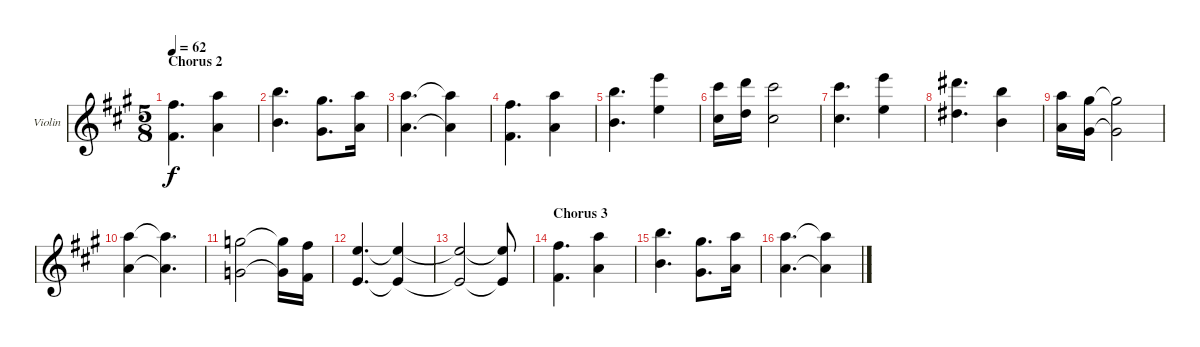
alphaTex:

\defaultSystemsLayout 4
\bracketExtendMode groupsimilarinstruments
\firstSystemTrackNameOrientation horizontal
\otherSystemsTrackNameOrientation horizontal
\track ("Violin" "Violin") {instrument violin}
\staff {score}
\tuning (E5 A4 D4 G3)
\ts (5 8)
\section ("" "Chorus 2")
\tempo 62
\clef g2
\ks f#minor
(2.1 4.3).4{d dy f} (0.2 5.1).4 |
(7.1 9.3).4{d} (6.3 4.1).8{d} (5.1 0.2).16 |
(0.2 5.1).4{d} (5.1{t} 0.2{t}).4 |
(2.1 4.3).4{d} (0.2 5.1).4 |
(7.1 9.3).4{d} (7.2 12.1).4 |
(9.1 11.3).16 (10.1 12.3).16 (9.1 11.3).2 |
(11.3 9.1).4{d} (0.1 19.2).4 |
(18.2 20.4).4{d} (16.4 21.3).4 |
(19.3 0.2).16 (18.3 13.4).16 (18.3{t} 13.4{t}).2 |
(19.3 0.2).4 (19.3{t} 0.2{t}).4{d} |
(17.3 12.4).2 (17.3{t} 12.4{t}).16 (11.4 16.3).16 |
(14.3 9.4).4{d} (9.4{t} 14.3{t}).4 |
(9.4{t} 14.3{t}).2 (9.4{t} 14.3{t}).8 |
\section ("" "Chorus 3")
(2.1 4.3).4{d} (0.2 5.1).4 |
(7.1 9.3).4{d} (6.3 4.1).8{d} (5.1 0.2).16 |
(0.2 5.1).4{d} (5.1{t} 0.2{t}).4
